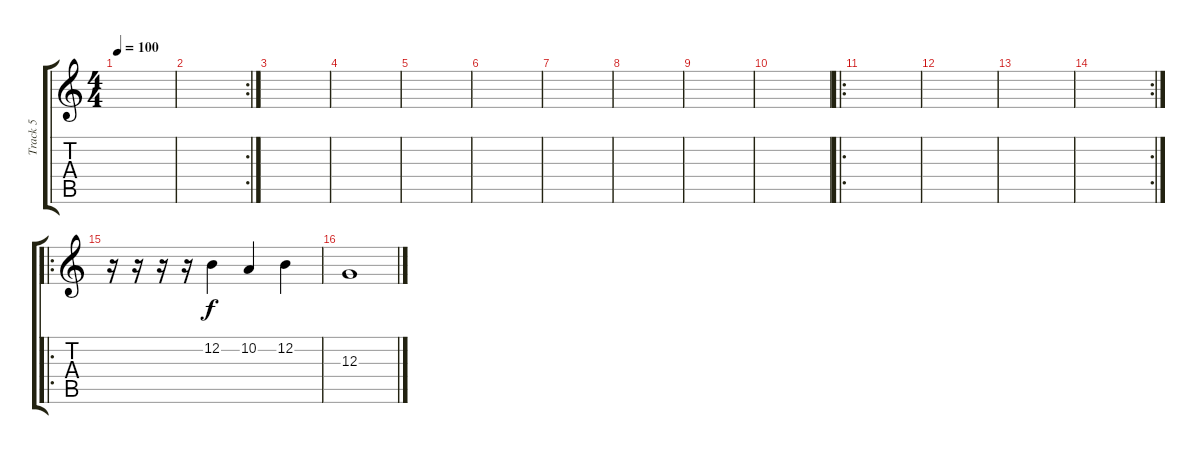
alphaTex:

\track ("Track 5" "Track 5") {instrument synthvoice}
\staff {score tabs}
\tuning (E4 B3 G3 D3 A2 E2) {hide}
\ts (4 4)
\tempo 100
\clef g2
\ks c
|
\rc 2
|
|
|
|
|
|
|
|
|
\ro
|
|
|
\rc 2
|
\ro
r.16 r.16 r.16 r.16 12.2.4 10.2.4 12.2.4 |
12.3.1
